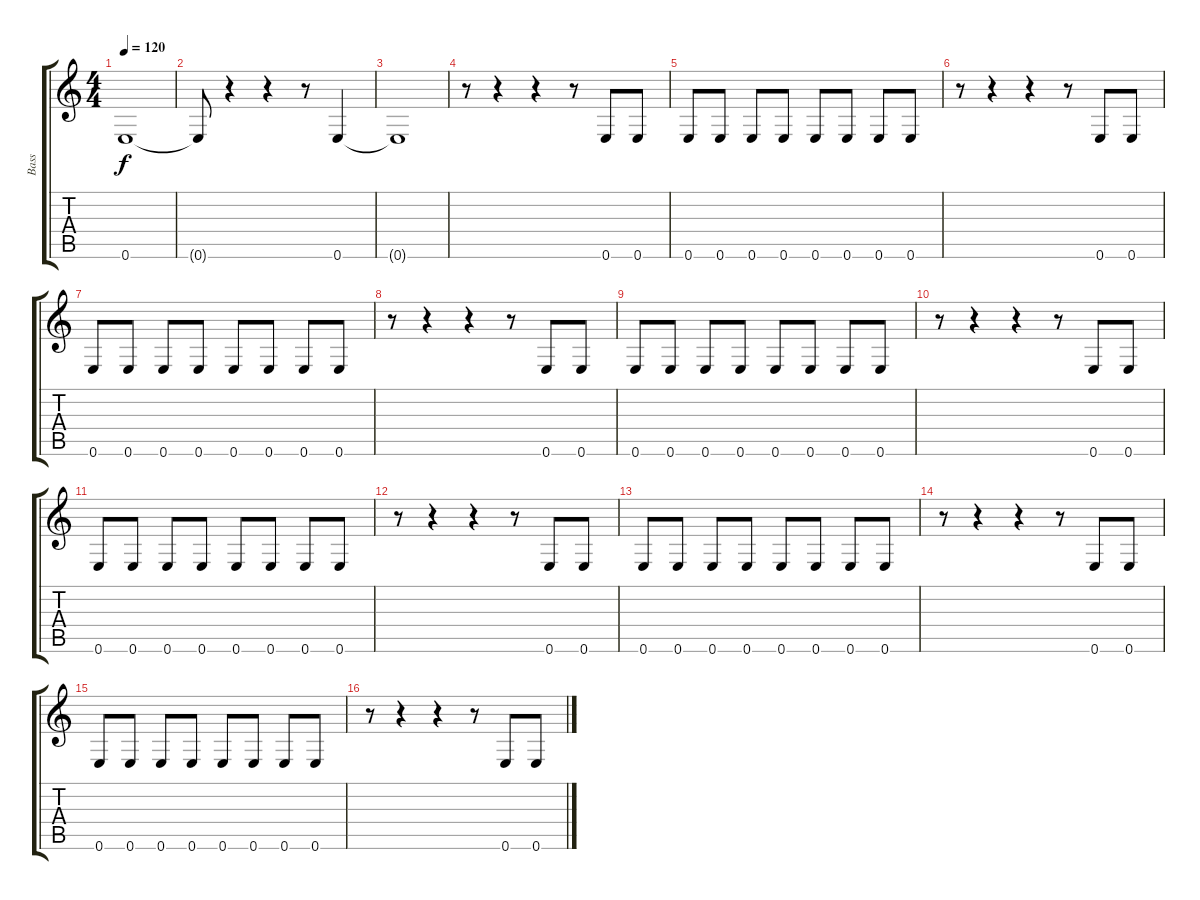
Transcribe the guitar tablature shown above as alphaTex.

\track ("Bass" "Bass") {instrument slapbass2}
\staff {score tabs}
\tuning (E4 B3 G3 D3 A2 E2) {hide}
\ts (4 4)
\tempo 120
\clef g2
\ks c
0.6.1{dy f} |
0.6{t}.8 r.4 r.4 r.8 0.6.4 |
0.6{t}.1 |
r.8 r.4 r.4 r.8 0.6.8 0.6.8 |
0.6.8 0.6.8 0.6.8 0.6.8 0.6.8 0.6.8 0.6.8 0.6.8 |
r.8 r.4 r.4 r.8 0.6.8 0.6.8 |
0.6.8 0.6.8 0.6.8 0.6.8 0.6.8 0.6.8 0.6.8 0.6.8 |
r.8 r.4 r.4 r.8 0.6.8 0.6.8 |
0.6.8 0.6.8 0.6.8 0.6.8 0.6.8 0.6.8 0.6.8 0.6.8 |
r.8 r.4 r.4 r.8 0.6.8 0.6.8 |
0.6.8 0.6.8 0.6.8 0.6.8 0.6.8 0.6.8 0.6.8 0.6.8 |
r.8 r.4 r.4 r.8 0.6.8 0.6.8 |
0.6.8 0.6.8 0.6.8 0.6.8 0.6.8 0.6.8 0.6.8 0.6.8 |
r.8 r.4 r.4 r.8 0.6.8 0.6.8 |
0.6.8 0.6.8 0.6.8 0.6.8 0.6.8 0.6.8 0.6.8 0.6.8 |
r.8 r.4 r.4 r.8 0.6.8 0.6.8
